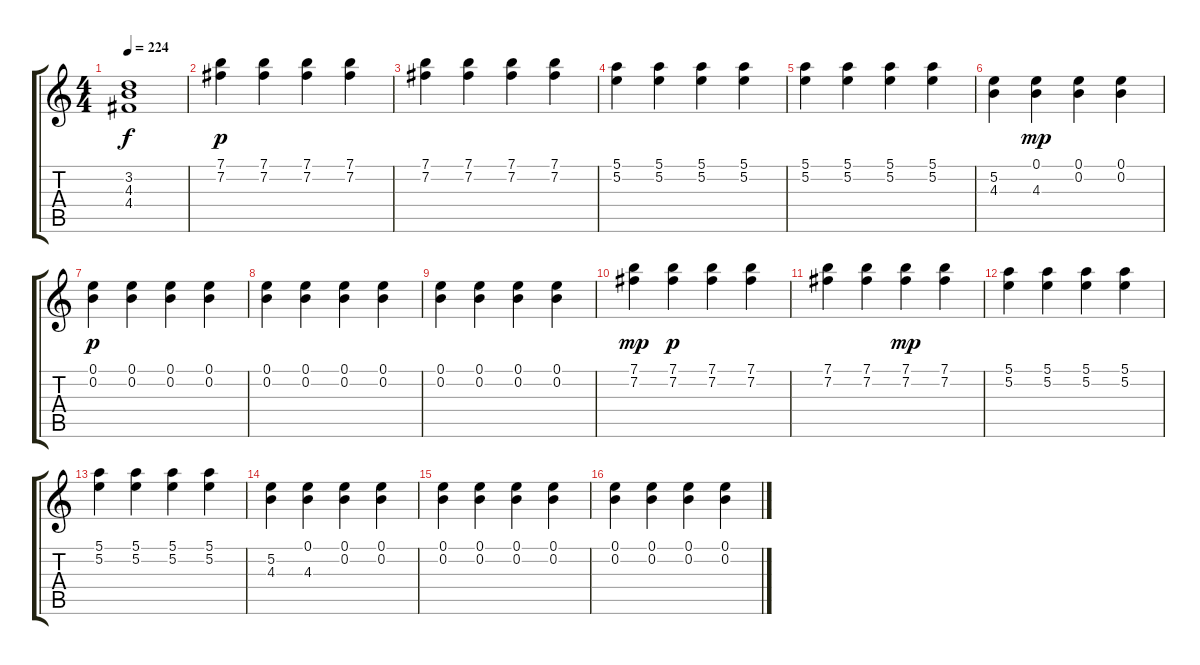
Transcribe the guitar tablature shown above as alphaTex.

\track "" {instrument electricguitarclean}
\staff {score tabs}
\tuning (E4 B3 G3 D3 A2 E2) {hide}
\ts (4 4)
\tempo 224
\clef g2
\ks c
(3.2{t} 4.3{t} 4.4{t}).1{dy f} |
(7.1 7.2).4{dy p} (7.1 7.2).4 (7.1 7.2).4 (7.1 7.2).4 |
(7.1 7.2).4 (7.1 7.2).4 (7.1 7.2).4 (7.1 7.2).4 |
(5.1 5.2).4 (5.1 5.2).4 (5.1 5.2).4 (5.1 5.2).4 |
(5.1 5.2).4 (5.1 5.2).4 (5.1 5.2).4 (5.1 5.2).4 |
(5.2 4.3).4 (0.1 4.3).4{dy mp} (0.1 0.2).4 (0.1 0.2).4 |
(0.1 0.2).4{dy p} (0.1 0.2).4 (0.1 0.2).4 (0.1 0.2).4 |
(0.1 0.2).4 (0.1 0.2).4 (0.1 0.2).4 (0.1 0.2).4 |
(0.1 0.2).4 (0.1 0.2).4 (0.1 0.2).4 (0.1 0.2).4 |
(7.1 7.2).4{dy mp} (7.1 7.2).4{dy p} (7.1 7.2).4 (7.1 7.2).4 |
(7.1 7.2).4 (7.1 7.2).4 (7.1 7.2).4{dy mp} (7.1 7.2).4 |
(5.1 5.2).4 (5.1 5.2).4 (5.1 5.2).4 (5.1 5.2).4 |
(5.1 5.2).4 (5.1 5.2).4 (5.1 5.2).4 (5.1 5.2).4 |
(5.2 4.3).4 (0.1 4.3).4 (0.1 0.2).4 (0.1 0.2).4 |
(0.1 0.2).4 (0.1 0.2).4 (0.1 0.2).4 (0.1 0.2).4 |
(0.1 0.2).4 (0.1 0.2).4 (0.1 0.2).4 (0.1 0.2).4
